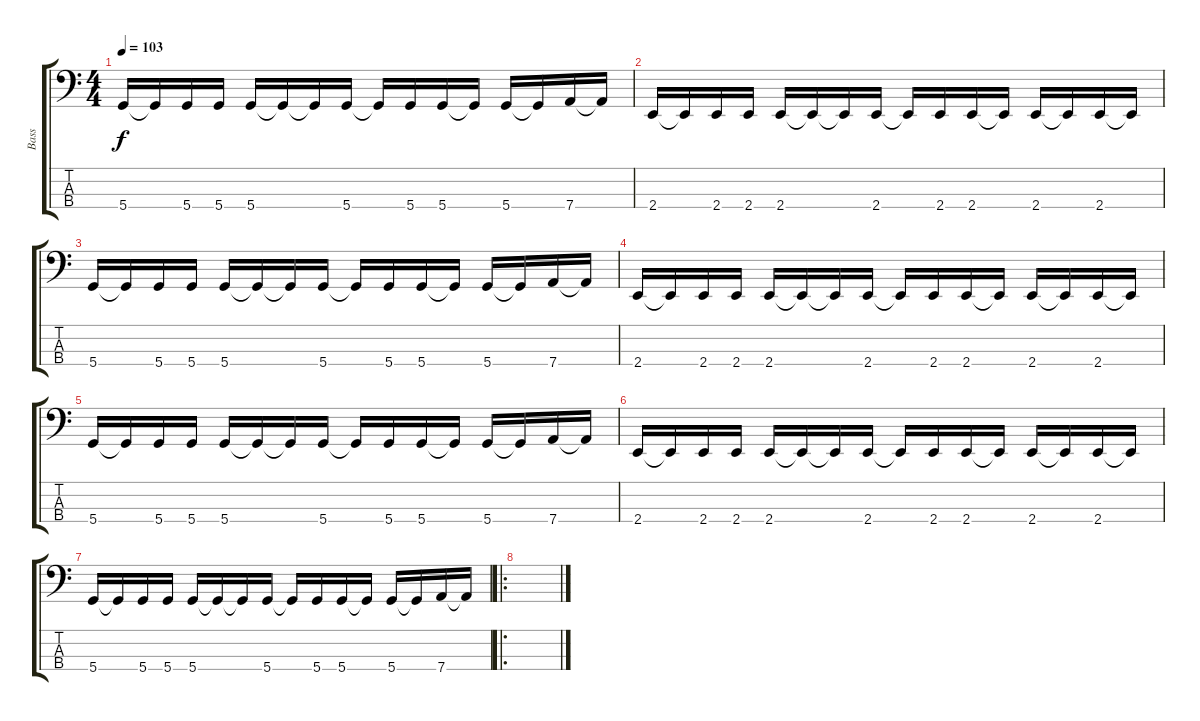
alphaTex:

\track ("Bass" "Bass") {instrument electricbasspick}
\staff {score tabs}
\tuning (G2 D2 A1 D1) {hide}
\ts (4 4)
\tempo 103
\clef f4
\ks c
5.4.16{dy f} 5.4{t}.16 5.4.16 5.4.16 5.4.16 5.4{t}.16 5.4{t}.16 5.4.16 5.4{t}.16 5.4.16 5.4.16 5.4{t}.16 5.4.16 5.4{t}.16 7.4.16 7.4{t}.16 |
2.4.16 2.4{t}.16 2.4.16 2.4.16 2.4.16 2.4{t}.16 2.4{t}.16 2.4.16 2.4{t}.16 2.4.16 2.4.16 2.4{t}.16 2.4.16 2.4{t}.16 2.4.16 2.4{t}.16 |
5.4.16 5.4{t}.16 5.4.16 5.4.16 5.4.16 5.4{t}.16 5.4{t}.16 5.4.16 5.4{t}.16 5.4.16 5.4.16 5.4{t}.16 5.4.16 5.4{t}.16 7.4.16 7.4{t}.16 |
2.4.16 2.4{t}.16 2.4.16 2.4.16 2.4.16 2.4{t}.16 2.4{t}.16 2.4.16 2.4{t}.16 2.4.16 2.4.16 2.4{t}.16 2.4.16 2.4{t}.16 2.4.16 2.4{t}.16 |
5.4.16 5.4{t}.16 5.4.16 5.4.16 5.4.16 5.4{t}.16 5.4{t}.16 5.4.16 5.4{t}.16 5.4.16 5.4.16 5.4{t}.16 5.4.16 5.4{t}.16 7.4.16 7.4{t}.16 |
2.4.16 2.4{t}.16 2.4.16 2.4.16 2.4.16 2.4{t}.16 2.4{t}.16 2.4.16 2.4{t}.16 2.4.16 2.4.16 2.4{t}.16 2.4.16 2.4{t}.16 2.4.16 2.4{t}.16 |
5.4.16 5.4{t}.16 5.4.16 5.4.16 5.4.16 5.4{t}.16 5.4{t}.16 5.4.16 5.4{t}.16 5.4.16 5.4.16 5.4{t}.16 5.4.16 5.4{t}.16 7.4.16 7.4{t}.16 |
\ro
